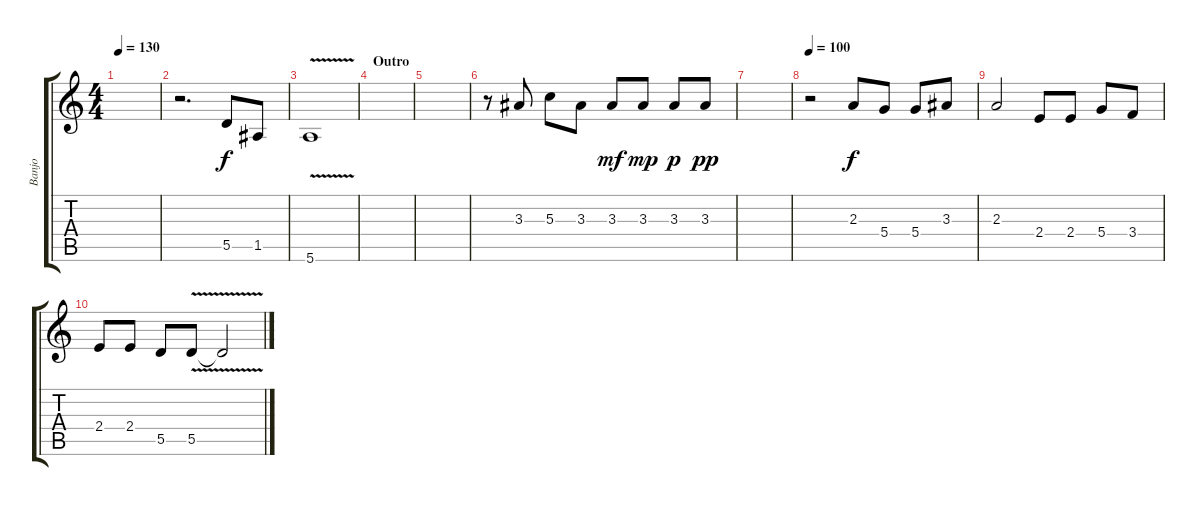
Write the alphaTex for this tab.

\track ("Banjo" "Banjo") {instrument banjo}
\staff {score tabs}
\tuning (E4 B3 G3 D3 A2 E2) {hide}
\displaytranspose 12
\ts (4 4)
\tempo 130
\clef g2
\ks c
|
r.2{d} 5.5.8 1.5.8 |
5.6{v}.1 |
\section ("" "Outro")
|
|
r.8 3.3.8 5.3.8 3.3.8 3.3.8{dy mf} 3.3.8{dy mp} 3.3.8{dy p} 3.3.8{dy pp} |
|
\tempo 100
r.2 2.3.8{dy f} 5.4.8 5.4.8 3.3.8 |
2.3.2 2.4.8 2.4.8 5.4.8 3.4.8 |
2.4.8 2.4.8 5.5.8 5.5{v}.8 5.5{t}.2
